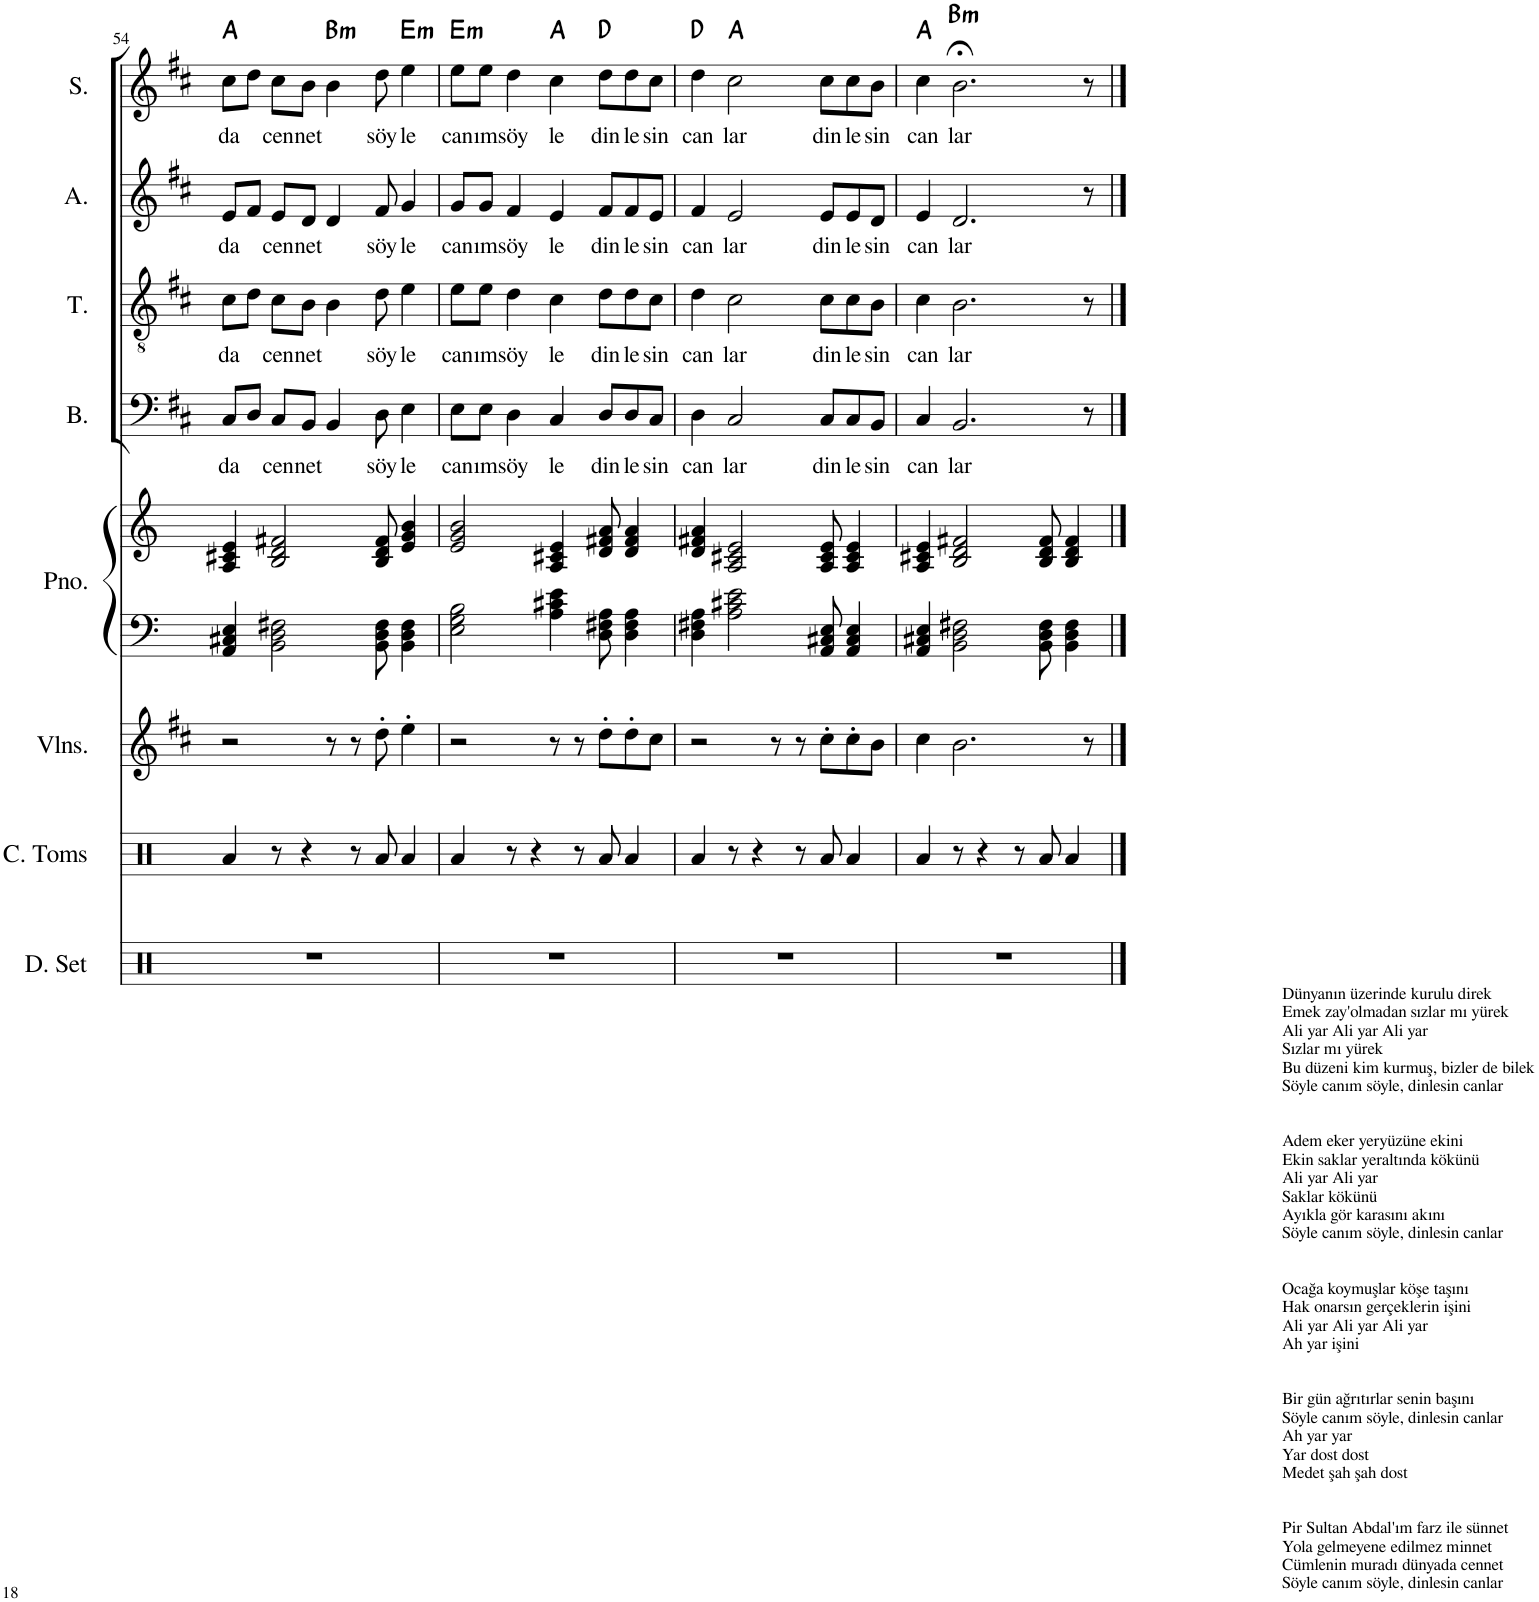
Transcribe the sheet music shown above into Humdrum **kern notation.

**kern	**kern	**kern	**kern	**kern	**kern	**text	**kern	**text	**kern	**text	**kern	**text	**harte
*part8	*part7	*part6	*part5	*part5	*part4	*part4	*part3	*part3	*part2	*part2	*part1	*part1	*part1
*staff9	*staff8	*staff7	*staff6	*staff5	*staff4	*staff4	*staff3	*staff3	*staff2	*staff2	*staff1	*staff1	*
*I"Drumset	*I"Concert Toms	*I"Kemanlar	*I"Piyano	*	*I"Bass	*	*I"Tenor	*	*I"Alto	*	*I"Soprano	*	*
*I'D. Set	*I'C. Toms	*	*I'Pno.	*	*I'B.	*	*I'T.	*	*I'A.	*	*I'S.	*	*
!!LO:PB:g=z
*clefX	*clefX	*clefG2	*clefF4	*clefG2	*clefF4	*	*clefGv2	*	*clefG2	*	*clefG2	*	*
*k[]	*k[]	*k[f#c#]	*k[]	*k[]	*k[f#c#]	*	*k[f#c#]	*	*k[f#c#]	*	*k[f#c#]	*	*
*M9/8	*M9/8	*M9/8	*M9/8	*M9/8	*M9/8	*	*M9/8	*	*M9/8	*	*M9/8	*	*
=54	=54	=54	=54	=54	=54	=54	=54	=54	=54	=54	=54	=54	=54
!	!	!	!	!	!	!LO:LY:b	!	!LO:LY:b	!	!LO:LY:b	!	!LO:LY:b	!
8%9r	4Ra/	2r	4AA/ 4C#X/ 4E/	4A/ 4c#X/ 4e/	8C#/L	da	8c#\L	da	8e/L	da	8cc#\L	da	A:maj
.	.	.	.	.	8D/J	.	8d\J	.	8f#/J	.	8dd\J	.	.
!	!	!	!	!	!	!LO:LY:b	!	!LO:LY:b	!	!LO:LY:b	!	!LO:LY:b	!
.	8r	.	2BB\ 2D\ 2F#X\	2B/ 2d/ 2f#X/	8C#/L	cen	8c#\L	cen	8e/L	cen	8cc#\L	cen	.
!	!	!	!	!	!	!LO:LY:b	!	!LO:LY:b	!	!LO:LY:b	!	!LO:LY:b	!
.	4r	.	.	.	8BB/J	net	8B\J	net	8d/J	net	8b\J	net	.
!	!	!	!	!	!	!	!	!	!	!	!	!	!LO:H:kt=m
.	.	8r	.	.	4BB/	.	4B\	.	4d/	.	4b\	.	B:min
.	8r	8r	.	.	.	.	.	.	.	.	.	.	.
!	!	!	!	!	!	!LO:LY:b	!	!LO:LY:b	!	!LO:LY:b	!	!LO:LY:b	!
.	8Ra/	8dd'\	8BB\ 8D\ 8F#\	8B/ 8d/ 8f#/	8D\	söy	8d\	söy	8f#/	söy	8dd\	söy	.
!	!	!	!	!	!	!LO:LY:b	!	!LO:LY:b	!	!LO:LY:b	!	!LO:LY:b	!LO:H:kt=m
.	4Ra/	4ee'\	4BB\ 4D\ 4F#\	4e/ 4g/ 4b/	4E\	le	4e\	le	4g/	le	4ee\	le	E:min
=55	=55	=55	=55	=55	=55	=55	=55	=55	=55	=55	=55	=55	=55
!	!	!	!	!	!LO:TX:b:t=Dünyanın üzerinde kurulu direk	!	!	!	!	!	!	!	!
!	!	!	!	!	!LO:TX:b:t=Emek zay'olmadan sızlar mı yürek	!	!	!	!	!	!	!	!
!	!	!	!	!	!LO:TX:b:t=Ali yar Ali yar Ali yar	!	!	!	!	!	!	!	!
!	!	!	!	!	!LO:TX:b:t=Sızlar mı yürek	!	!	!	!	!	!	!	!
!	!	!	!	!	!LO:TX:b:t=Bu düzeni kim kurmuş, bizler de bilek	!	!	!	!	!	!	!	!
!	!	!	!	!	!LO:TX:b:t=Söyle canım söyle, dinlesin canlar	!	!	!	!	!	!	!	!
!	!	!	!	!	!LO:TX:b:t=Adem eker yeryüzüne ekini	!	!	!	!	!	!	!	!
!	!	!	!	!	!LO:TX:b:t=Ekin saklar yeraltında kökünü	!	!	!	!	!	!	!	!
!	!	!	!	!	!LO:TX:b:t=Ali yar Ali yar	!	!	!	!	!	!	!	!
!	!	!	!	!	!LO:TX:b:t=Saklar kökünü	!	!	!	!	!	!	!	!
!	!	!	!	!	!LO:TX:b:t=Ayıkla gör karasını akını	!	!	!	!	!	!	!	!
!	!	!	!	!	!LO:TX:b:t=Söyle canım söyle, dinlesin canlar	!	!	!	!	!	!	!	!
!	!	!	!	!	!LO:TX:b:t=Ocağa koymuşlar köşe taşını	!	!	!	!	!	!	!	!
!	!	!	!	!	!LO:TX:b:t=Hak onarsın gerçeklerin işini	!	!	!	!	!	!	!	!
!	!	!	!	!	!LO:TX:b:t=Ali yar Ali yar Ali yar	!	!	!	!	!	!	!	!
!	!	!	!	!	!LO:TX:b:t=Ah yar işini	!	!	!	!	!	!	!	!
!	!	!	!	!	!LO:TX:b:t=Bir gün ağrıtırlar senin başını	!	!	!	!	!	!	!	!
!	!	!	!	!	!LO:TX:b:t=Söyle canım söyle, dinlesin canlar	!	!	!	!	!	!	!	!
!	!	!	!	!	!LO:TX:b:t=Ah yar yar	!	!	!	!	!	!	!	!
!	!	!	!	!	!LO:TX:b:t=Yar dost dost	!	!	!	!	!	!	!	!
!	!	!	!	!	!LO:TX:b:t=Medet şah şah dost	!	!	!	!	!	!	!	!
!	!	!	!	!	!LO:TX:b:t=Pir Sultan Abdal'ım farz ile sünnet	!	!	!	!	!	!	!	!
!	!	!	!	!	!LO:TX:b:t=Yola gelmeyene edilmez minnet	!	!	!	!	!	!	!	!
!	!	!	!	!	!LO:TX:b:t=Cümlenin muradı dünyada cennet	!	!	!	!	!	!	!	!
!	!	!	!	!	!LO:TX:b:t=Söyle canım söyle, dinlesin canlar	!	!	!	!	!	!	!	!
!	!	!	!	!	!	!LO:LY:b	!	!LO:LY:b	!	!LO:LY:b	!	!LO:LY:b	!LO:H:kt=m
8%9r	4Ra/	2r	2E\ 2G\ 2B\	2e/ 2g/ 2b/	8E\L	can	8e\L	can	8g/L	can	8ee\L	can	E:min
!	!	!	!	!	!	!LO:LY:b	!	!LO:LY:b	!	!LO:LY:b	!	!LO:LY:b	!
.	.	.	.	.	8E\J	ım	8e\J	ım	8g/J	ım	8ee\J	ım	.
!	!	!	!	!	!	!LO:LY:b	!	!LO:LY:b	!	!LO:LY:b	!	!LO:LY:b	!
.	8r	.	.	.	4D\	söy	4d\	söy	4f#/	söy	4dd\	söy	.
.	4r	.	.	.	.	.	.	.	.	.	.	.	.
!	!	!	!	!	!	!LO:LY:b	!	!LO:LY:b	!	!LO:LY:b	!	!LO:LY:b	!
.	.	8r	4A\ 4c#X\ 4e\	4A/ 4c#X/ 4e/	4C#/	le	4c#\	le	4e/	le	4cc#\	le	A:maj
.	8r	8r	.	.	.	.	.	.	.	.	.	.	.
!	!	!	!	!	!	!LO:LY:b	!	!LO:LY:b	!	!LO:LY:b	!	!LO:LY:b	!
.	8Ra/	8dd'\L	8D\ 8F#X\ 8A\	8d/ 8f#X/ 8a/	8D/L	din	8d\L	din	8f#/L	din	8dd\L	din	D:maj
!	!	!	!	!	!	!LO:LY:b	!	!LO:LY:b	!	!LO:LY:b	!	!LO:LY:b	!
.	4Ra/	8dd'\	4D\ 4F#\ 4A\	4d/ 4f#/ 4a/	8D/	le	8d\	le	8f#/	le	8dd\	le	.
!	!	!	!	!	!	!LO:LY:b	!	!LO:LY:b	!	!LO:LY:b	!	!LO:LY:b	!
.	.	8cc#\J	.	.	8C#/J	sin	8c#\J	sin	8e/J	sin	8cc#\J	sin	.
=56	=56	=56	=56	=56	=56	=56	=56	=56	=56	=56	=56	=56	=56
!	!	!	!	!	!	!LO:LY:b	!	!LO:LY:b	!	!LO:LY:b	!	!LO:LY:b	!
8%9r	4Ra/	2r	4D\ 4F#X\ 4A\	4d/ 4f#X/ 4a/	4D\	can	4d\	can	4f#/	can	4dd\	can	D:maj
!	!	!	!	!	!	!LO:LY:b	!	!LO:LY:b	!	!LO:LY:b	!	!LO:LY:b	!
.	8r	.	2A\ 2c#X\ 2e\	2A/ 2c#X/ 2e/	2C#/	lar	2c#\	lar	2e/	lar	2cc#\	lar	A:maj
.	4r	.	.	.	.	.	.	.	.	.	.	.	.
.	.	8r	.	.	.	.	.	.	.	.	.	.	.
.	8r	8r	.	.	.	.	.	.	.	.	.	.	.
!	!	!	!	!	!	!LO:LY:b	!	!LO:LY:b	!	!LO:LY:b	!	!LO:LY:b	!
.	8Ra/	8cc#'\L	8AA/ 8C#X/ 8E/	8A/ 8c#/ 8e/	8C#/L	din	8c#\L	din	8e/L	din	8cc#\L	din	.
!	!	!	!	!	!	!LO:LY:b	!	!LO:LY:b	!	!LO:LY:b	!	!LO:LY:b	!
.	4Ra/	8cc#'\	4AA/ 4C#/ 4E/	4A/ 4c#/ 4e/	8C#/	le	8c#\	le	8e/	le	8cc#\	le	.
!	!	!	!	!	!	!LO:LY:b	!	!LO:LY:b	!	!LO:LY:b	!	!LO:LY:b	!
.	.	8b\J	.	.	8BB/J	sin	8B\J	sin	8d/J	sin	8b\J	sin	.
=57	=57	=57	=57	=57	=57	=57	=57	=57	=57	=57	=57	=57	=57
!	!	!	!	!	!	!LO:LY:b	!	!LO:LY:b	!	!LO:LY:b	!	!LO:LY:b	!
8%9r	4Ra/	4cc#\	4AA/ 4C#X/ 4E/	4A/ 4c#X/ 4e/	4C#/	can	4c#\	can	4e/	can	4cc#\	can	A:maj
!	!	!	!	!	!	!LO:LY:b	!	!LO:LY:b	!	!LO:LY:b	!	!LO:LY:b	!LO:H:kt=m
.	8r	2.b\	2BB\ 2D\ 2F#X\	2B/ 2d/ 2f#X/	2.BB/	lar	2.B\	lar	2.d/	lar	2.b;<\	lar	B:min
.	4r	.	.	.	.	.	.	.	.	.	.	.	.
.	8r	.	.	.	.	.	.	.	.	.	.	.	.
.	8Ra/	.	8BB\ 8D\ 8F#\	8B/ 8d/ 8f#/	.	.	.	.	.	.	.	.	.
.	4Ra/	.	4BB\ 4D\ 4F#\	4B/ 4d/ 4f#/	.	.	.	.	.	.	.	.	.
.	.	8r	.	.	8r	.	8r	.	8r	.	8r	.	.
==	==	==	==	==	==	==	==	==	==	==	==	==	==
*-	*-	*-	*-	*-	*-	*-	*-	*-	*-	*-	*-	*-	*-
